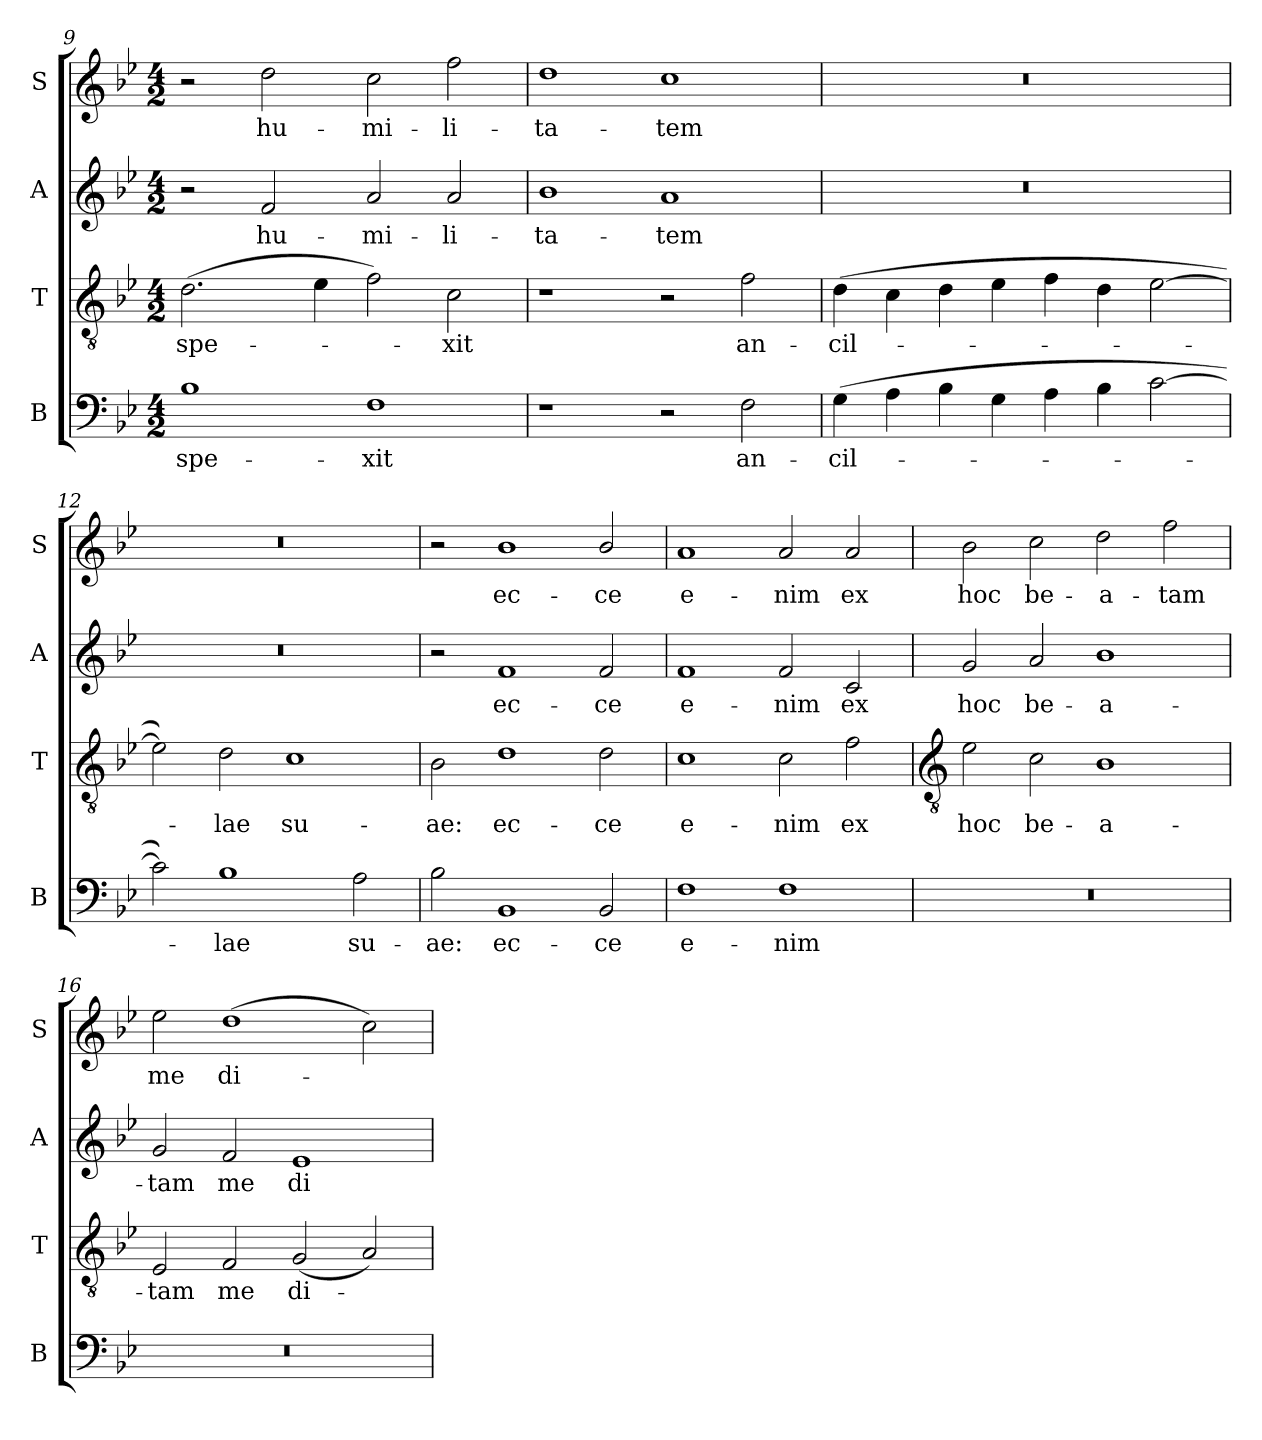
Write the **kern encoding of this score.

**kern	**text	**kern	**text	**kern	**text	**kern	**text
*part4	*part4	*part3	*part3	*part2	*part2	*part1	*part1
*staff4	*staff4	*staff3	*staff3	*staff2	*staff2	*staff1	*staff1
*I"B	*	*I"T	*	*I"A	*	*I"S	*
*I'B	*	*I'T	*	*I'A	*	*I'S	*
*clefF4	*	*clefGv2	*	*clefG2	*	*clefG2	*
*k[b-e-]	*	*k[b-e-]	*	*k[b-e-]	*	*k[b-e-]	*
*B-:	*	*B-:	*	*B-:	*	*B-:	*
*M4/2	*	*M4/2	*	*M4/2	*	*M4/2	*
=9	=9	=9	=9	=9	=9	=9	=9
!	!LO:LY:b	!	!LO:LY:b	!	!	!	!
1B-	-spe-	(>2.d	-spe-	2r	.	2r	.
!	!	!	!	!	!LO:LY:b	!	!LO:LY:b
.	.	.	.	2f	hu-	2dd	hu-
.	.	4e-	.	.	.	.	.
!	!LO:LY:b	!	!	!	!LO:LY:b	!	!LO:LY:b
1F	-xit	2f)	.	2a	-mi-	2cc	-mi-
!	!	!	!LO:LY:b	!	!LO:LY:b	!	!LO:LY:b
.	.	2c	xit	2a	-li-	2ff	-li-
=10	=10	=10	=10	=10	=10	=10	=10
!	!	!	!	!	!LO:LY:b	!	!LO:LY:b
1r	.	1r	.	1b-	-ta-	1dd	-ta-
!	!	!	!	!	!LO:LY:b	!	!LO:LY:b
2r	.	2r	.	1a	-tem	1cc	-tem
!	!LO:LY:b	!	!LO:LY:b	!	!	!	!
2F	an-	2f	an-	.	.	.	.
=11	=11	=11	=11	=11	=11	=11	=11
!	!LO:LY:b	!	!LO:LY:b	!	!	!	!
(>4G	-cil-	(>4d	-cil-	0r	.	0r	.
4A	.	4c	.	.	.	.	.
4B-	.	4d	.	.	.	.	.
4G	.	4e-	.	.	.	.	.
4A	.	4f	.	.	.	.	.
4B-	.	4d	.	.	.	.	.
[2c	.	[2e-	.	.	.	.	.
=12	=12	=12	=12	=12	=12	=12	=12
2c])	.	2e-])	.	0r	.	0r	.
!	!LO:LY:b	!	!LO:LY:b	!	!	!	!
1B-	lae	2d	lae	.	.	.	.
!	!	!	!LO:LY:b	!	!	!	!
.	.	1c	su-	.	.	.	.
!	!LO:LY:b	!	!	!	!	!	!
2A	su-	.	.	.	.	.	.
=13	=13	=13	=13	=13	=13	=13	=13
!	!LO:LY:b	!	!LO:LY:b	!	!	!	!
2B-	-ae:	2B-	-ae:	2r	.	2r	.
!	!LO:LY:b	!	!LO:LY:b	!	!LO:LY:b	!	!LO:LY:b
1BB-	ec-	1d	ec-	1f	ec-	1b-	ec-
!	!LO:LY:b	!	!LO:LY:b	!	!LO:LY:b	!	!LO:LY:b
2BB-	-ce	2d	-ce	2f	-ce	2b-/	-ce
=14	=14	=14	=14	=14	=14	=14	=14
!	!LO:LY:b	!	!LO:LY:b	!	!LO:LY:b	!	!LO:LY:b
1F	e-	1c	e-	1f	e-	1a	e-
!	!LO:LY:b	!	!LO:LY:b	!	!LO:LY:b	!	!LO:LY:b
1F	-nim	2c	-nim	2f	-nim	2a	-nim
!	!	!	!LO:LY:b	!	!LO:LY:b	!	!LO:LY:b
.	.	2f	ex	2c	ex	2a	ex
!!LO:LB:g=z
=15	=15	=15	=15	=15	=15	=15	=15
*	*	*clefGv2	*	*	*	*	*
!	!	!	!LO:LY:b	!	!LO:LY:b	!	!LO:LY:b
0r	.	2e-	hoc	2g	hoc	2b-	hoc
!	!	!	!LO:LY:b	!	!LO:LY:b	!	!LO:LY:b
.	.	2c	be-	2a	be-	2cc	be-
!	!	!	!LO:LY:b	!	!LO:LY:b	!	!LO:LY:b
.	.	1B-	-a-	1b-	-a-	2dd	-a-
!	!	!	!	!	!	!	!LO:LY:b
.	.	.	.	.	.	2ff	-tam
=16	=16	=16	=16	=16	=16	=16	=16
!	!	!	!LO:LY:b	!	!LO:LY:b	!	!LO:LY:b
0r	.	2E-	-tam	2g	-tam	2ee-	me
!	!	!	!LO:LY:b	!	!LO:LY:b	!	!LO:LY:b
.	.	2F	me	2f	me	(>1dd	di-
!	!	!	!LO:LY:b	!	!LO:LY:b	!	!
.	.	(<2G	di-	1e-	di-	.	.
.	.	2A)	.	.	.	2cc)	.
=	=	=	=	=	=	=	=
*-	*-	*-	*-	*-	*-	*-	*-
